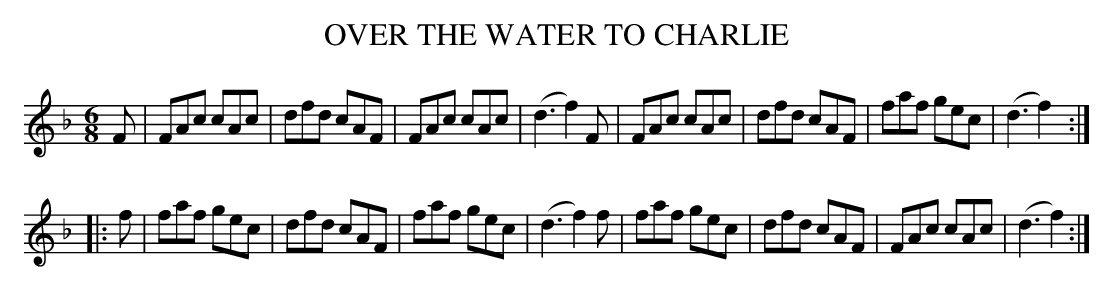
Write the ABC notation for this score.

X:1
T: OVER THE WATER TO CHARLIE
M: 6/8
L: 1/8
K: F
F |\
FAc cAc | dfd cAF | FAc cAc | (d3 f2)F |\
FAc cAc | dfd cAF | faf gec | (d3 f2) :|
|: f |\
faf gec | dfd cAF | faf gec | (d3 f2)f |\
faf gec | dfd cAF | FAc cAc | (d3 f2) :|
